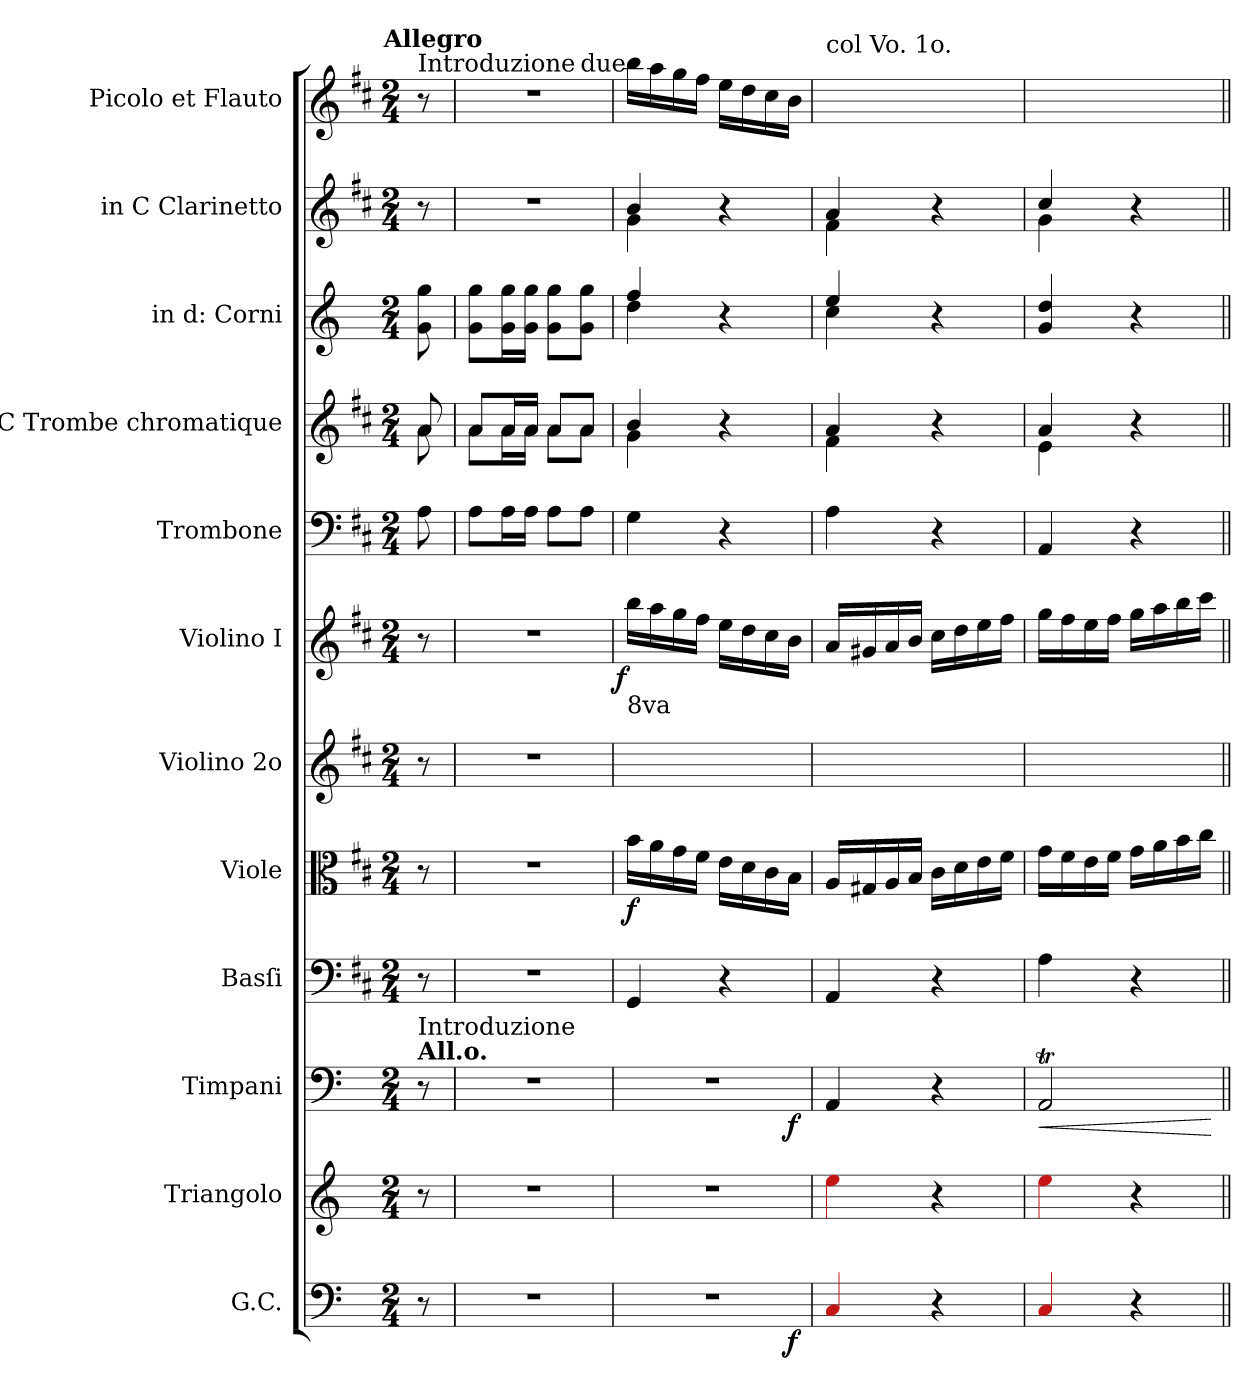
**kern	**dynam	**kern	**kern	**dynam	**kern	**kern	**dynam	**kern	**kern	**dynam	**kern	**dynam	**kern	**kern	**dynam	**kern	**kern
*part12	*part12	*part11	*part10	*part10	*part9	*part8	*part8	*part7	*part6	*part6	*part5	*part5	*part4	*part3	*part3	*part2	*part1
*staff12	*staff12	*staff11	*staff10	*staff10	*staff9	*staff8	*staff8	*staff7	*staff6	*staff6	*staff5	*staff5	*staff4	*staff3	*staff3	*staff2	*staff1
*I"G.C.	*	*I"Triangolo	*I"Timpani	*	*I"Basſi	*I"Viole	*	*I"Violino 2o	*I"Violino I	*	*I"Trombone	*	*I"in C Trombe chromatique	*I"in d: Corni	*	*I"in C Clarinetto	*I"Picolo et Flauto
*	*	*	*I'[timp]	*	*	*	*	*I'[vl 2]	*I'[vl I]	*	*I'[trb]	*	*	*	*	*	*
*clefF4	*	*clefG2	*clefF4	*	*clefF4	*clefC3	*	*clefG2	*clefG2	*	*clefF4	*	*clefG2	*clefG2	*	*clefG2	*clefG2
*	*	*	*	*	*	*	*	*	*	*	*	*	*	*ITrd6c10	*	*	*
*k[]	*	*k[]	*k[]	*	*k[f#c#]	*k[f#c#]	*	*k[f#c#]	*k[f#c#]	*	*k[f#c#]	*	*k[f#c#]	*k[f#c#]	*	*k[f#c#]	*k[f#c#]
!!LO:TX:omd:t=Allegro
*M2/4	*	*M2/4	*M2/4	*	*M2/4	*M2/4	*	*M2/4	*M2/4	*	*M2/4	*	*M2/4	*M2/4	*	*M2/4	*M2/4
*MM132	*	*MM132	*MM132	*	*MM132	*MM132	*	*MM132	*MM132	*	*MM132	*	*MM132	*MM132	*	*MM132	*MM132
=	=	=	=	=	=	=	=	=	=	=	=	=	=	=	=	=	=
*	*	*	*	*	*	*	*	*	*	*	*	*	*^	*	*	*	*
!	!	!	!	!	!	!	!	!	!	!	!	!	!	!	!	!	!	!LO:TX:a:t=Introduzione
!	!	!	!LO:TX:a:B:t=All.o.	!	!	!	!	!	!	!	!	!	!	!	!	!	!	!
!	!	!	!LO:TX:a:t=Introduzione	!	!	!	!	!	!	!	!	!	!	!	!	!	!	!
!	!	!	!	!	!	!	!	!	!	!	!	!LO:DY:rj	!	!	!	!LO:DY:rj	!	!
8r	.	8r	8r	.	8r	8r	.	8r	8r	.	8A\	for	8a/	8a\	8A\ 8a\	for	8r	8r
=1	=1	=1	=1	=1	=1	=1	=1	=1	=1	=1	=1	=1	=1	=1	=1	=1	=1	=1
*	*	*	*	*	*	*	*	*	*	*	*	*	*	*	*	*	*	*^
2r	.	2r	2r	.	2r	2r	.	2r	2r	.	8A\L	.	8a/L	8a\L	8A\ 8a\L	.	2r	2r	4.ryy
.	.	.	.	.	.	.	.	.	.	.	16A\L	.	16a/L	16a\L	16A\ 16a\L	.	.	.	.
.	.	.	.	.	.	.	.	.	.	.	16A\JJ	.	16a/JJ	16a\JJ	16A\ 16a\JJ	.	.	.	.
.	.	.	.	.	.	.	.	.	.	.	8A\L	.	8a/L	8a\L	8A\ 8a\L	.	.	.	.
!	!	!	!	!	!	!	!	!	!	!	!	!	!	!	!	!	!	!	!LO:TX:a:t=due
.	.	.	.	.	.	.	.	.	.	.	8A\J	.	8a/J	8a\J	8A\ 8a\J	.	.	.	8ryy
=2	=2	=2	=2	=2	=2	=2	=2	=2	=2	=2	=2	=2	=2	=2	=2	=2	=2	=2	=2
*	*	*	*	*	*	*	*	*	*	*	*	*	*	*	*^	*	*^	*	*
!	!	!	!	!	!	!	!	!LO:TX:a:t=8va	!	!	!	!	!	!	!	!	!	!	!	!	!
!	!	!	!	!	!	!	!	!	!	!LO:DY:rj	!	!	!	!	!	!	!	!	!	!	!
*^	*	*	*^	*	*	*	*	*	*	*	*	*	*	*	*	*	*	*	*	*v	*v
2r	4..ryy	.	2r	2r	4..ryy	.	4GG/	16b\LL	f	16bb\LLyy	16bb\LL	f	4G\	.	4b/	4g\	4g/	4e\	.	4b/	4g\	16bb\LL
.	.	.	.	.	.	.	.	16a\	.	16aa\yy	16aa\	.	.	.	.	.	.	.	.	.	.	16aa\
.	.	.	.	.	.	.	.	16g\	.	16gg\yy	16gg\	.	.	.	.	.	.	.	.	.	.	16gg\
.	.	.	.	.	.	.	.	16f#\JJ	.	16ff#\JJyy	16ff#\JJ	.	.	.	.	.	.	.	.	.	.	16ff#\JJ
.	.	.	.	.	.	.	4r	16e\LL	.	16ee\LLyy	16ee\LL	.	4r	.	4r	4ryy	4r	4ryy	.	4r	4ryy	16ee\LL
.	.	.	.	.	.	.	.	16d\	.	16dd\yy	16dd\	.	.	.	.	.	.	.	.	.	.	16dd\
.	.	.	.	.	.	.	.	16c#\	.	16cc#\yy	16cc#\	.	.	.	.	.	.	.	.	.	.	16cc#\
.	16ryy	f	.	.	16ryy	f	.	16B\JJ	.	16b\JJyy	16b\JJ	.	.	.	.	.	.	.	.	.	.	16b\JJ
=3	=3	=3	=3	=3	=3	=3	=3	=3	=3	=3	=3	=3	=3	=3	=3	=3	=3	=3	=3	=3	=3	=3
!	!	!	!	!	!	!	!	!	!	!	!	!	!	!	!	!	!	!	!	!	!	!LO:TX:a:t=col Vo. 1o.
*v	*v	*	*	*v	*v	*	*	*	*	*	*	*	*	*	*	*	*	*	*	*	*	*
4Ra/	.	4Ree\	4AA/	.	4AA/	16A/LL	.	16a/LLyy	16a/LL	.	4A\	.	4a/	4f#\	4f#/	4d\	.	4a/	4f#\	16a/LLyy
.	.	.	.	.	.	16G#X/	.	16g#X/yy	16g#X/	.	.	.	.	.	.	.	.	.	.	16g#X/yy
.	.	.	.	.	.	16A/	.	16a/yy	16a/	.	.	.	.	.	.	.	.	.	.	16a/yy
.	.	.	.	.	.	16B/JJ	.	16b/JJyy	16b/JJ	.	.	.	.	.	.	.	.	.	.	16b/JJyy
4r	.	4r	4r	.	4r	16c#\LL	.	16cc#\LLyy	16cc#\LL	.	4r	.	4r	4ryy	4r	4ryy	.	4r	4ryy	16cc#\LLyy
.	.	.	.	.	.	16d\	.	16dd\yy	16dd\	.	.	.	.	.	.	.	.	.	.	16dd\yy
.	.	.	.	.	.	16e\	.	16ee\yy	16ee\	.	.	.	.	.	.	.	.	.	.	16ee\yy
.	.	.	.	.	.	16f#\JJ	.	16ff#\JJyy	16ff#\JJ	.	.	.	.	.	.	.	.	.	.	16ff#\JJyy
*	*	*	*	*	*	*	*	*	*	*	*	*	*	*	*v	*v	*	*	*	*
=4	=4	=4	=4	=4	=4	=4	=4	=4	=4	=4	=4	=4	=4	=4	=4	=4	=4	=4	=4
!	!	!	!	!LO:HP:b	!	!	!	!	!	!	!	!	!	!	!	!	!	!	!
4Ra/	.	4Ree\	2AAT/	<	4A\	16g\LL	.	16gg\LLyy	16gg\LL	.	4AA/	.	4a/	4e\	4A/ 4e/	.	4cc#/	4g\	16gg\LLyy
.	.	.	.	.	.	16f#\	.	16ff#\yy	16ff#\	.	.	.	.	.	.	.	.	.	16ff#\yy
.	.	.	.	.	.	16e\	.	16ee\yy	16ee\	.	.	.	.	.	.	.	.	.	16ee\yy
.	.	.	.	.	.	16f#\JJ	.	16ff#\JJyy	16ff#\JJ	.	.	.	.	.	.	.	.	.	16ff#\JJyy
4r	.	4r	.	.	4r	16g\LL	.	16gg\LLyy	16gg\LL	.	4r	.	4r	4ryy	4r	.	4r	4ryy	16gg\LLyy
.	.	.	.	.	.	16a\	.	16aa\yy	16aa\	.	.	.	.	.	.	.	.	.	16aa\yy
.	.	.	.	.	.	16b\	.	16bb\yy	16bb\	.	.	.	.	.	.	.	.	.	16bb\yy
.	.	.	.	.	.	16cc#\JJ	.	16ccc#\JJyy	16ccc#\JJ	.	.	.	.	.	.	.	.	.	16ccc#\JJyy
*	*	*	*	*	*	*	*	*	*	*	*	*	*v	*v	*	*	*v	*v	*
.	.	.	.	[	.	.	.	.	.	.	.	.	.	.	.	.	.
=||	=||	=||	=||	=||	=||	=||	=||	=||	=||	=||	=||	=||	=||	=||	=||	=||	=||
*-	*-	*-	*-	*-	*-	*-	*-	*-	*-	*-	*-	*-	*-	*-	*-	*-	*-
